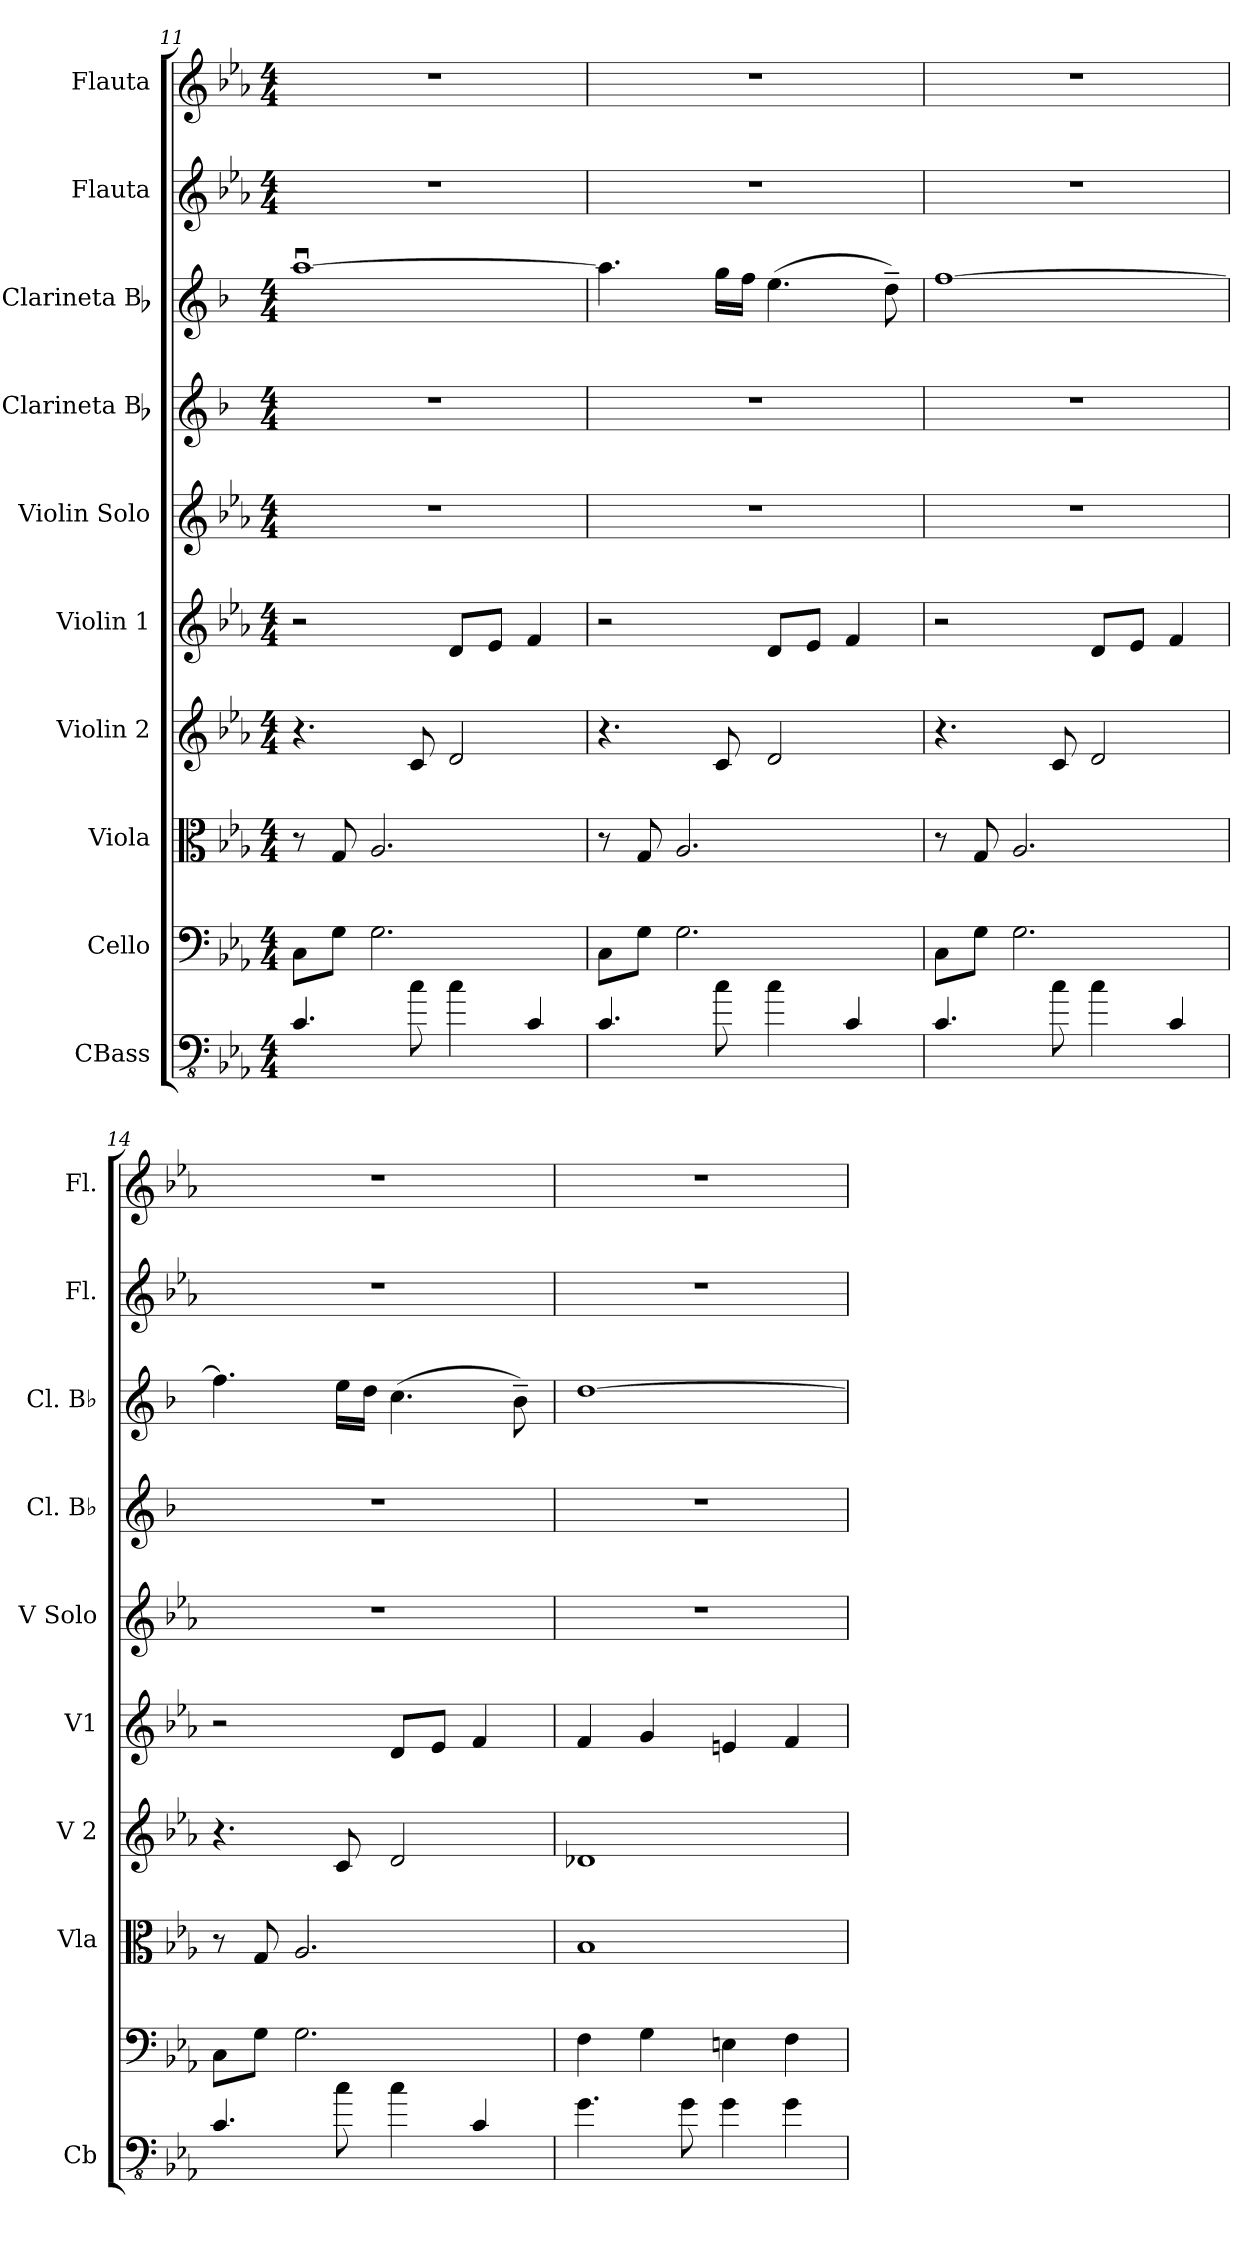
**kern	**kern	**kern	**kern	**kern	**kern	**kern	**kern	**kern	**kern
*part10	*part9	*part8	*part7	*part6	*part5	*part4	*part3	*part2	*part1
*staff10	*staff9	*staff8	*staff7	*staff6	*staff5	*staff4	*staff3	*staff2	*staff1
*I"CBass	*I"Cello	*I"Viola	*I"Violin 2	*I"Violin 1	*I"Violin Solo	*I"Clarineta Bb	*I"Clarineta Bb	*I"Flauta	*I"Flauta
*I'Cb	*	*I'Vla	*I'V 2	*I'V1	*I'V Solo	*I'Cl. Bb	*I'Cl. Bb	*I'Fl.	*I'Fl.
*clefFv4	*clefF4	*clefC3	*clefG2	*clefG2	*clefG2	*clefG2	*clefG2	*clefG2	*clefG2
*ITrd7c12	*	*	*	*	*	*ITrd1c2	*ITrd1c2	*	*
*k[b-e-a-]	*k[b-e-a-]	*k[b-e-a-]	*k[b-e-a-]	*k[b-e-a-]	*k[b-e-a-]	*k[b-e-a-]	*k[b-e-a-]	*k[b-e-a-]	*k[b-e-a-]
*M4/4	*M4/4	*M4/4	*M4/4	*M4/4	*M4/4	*M4/4	*M4/4	*M4/4	*M4/4
=11	=11	=11	=11	=11	=11	=11	=11	=11	=11
4.CC/	8C\L	8r	4.r	2r	1r	1r	[1ggu	1r	1r
.	8G\J	8G/	.	.	.	.	.	.	.
.	2.G\	2.A-/	.	.	.	.	.	.	.
8C\	.	.	8c/	.	.	.	.	.	.
4C\	.	.	2d/	8d/L	.	.	.	.	.
.	.	.	.	8e-/J	.	.	.	.	.
4CC/	.	.	.	4f/	.	.	.	.	.
!!LO:PB:g=z
=12	=12	=12	=12	=12	=12	=12	=12	=12	=12
4.CC/	8C\L	8r	4.r	2r	1r	1r	4.gg\]	1r	1r
.	8G\J	8G/	.	.	.	.	.	.	.
.	2.G\	2.A-/	.	.	.	.	.	.	.
8C\	.	.	8c/	.	.	.	16ff\LL	.	.
.	.	.	.	.	.	.	16ee-\JJ	.	.
4C\	.	.	2d/	8d/L	.	.	(4.dd\	.	.
.	.	.	.	8e-/J	.	.	.	.	.
4CC/	.	.	.	4f/	.	.	.	.	.
.	.	.	.	.	.	.	8cc~\)	.	.
=13	=13	=13	=13	=13	=13	=13	=13	=13	=13
4.CC/	8C\L	8r	4.r	2r	1r	1r	[1ee-	1r	1r
.	8G\J	8G/	.	.	.	.	.	.	.
.	2.G\	2.A-/	.	.	.	.	.	.	.
8C\	.	.	8c/	.	.	.	.	.	.
4C\	.	.	2d/	8d/L	.	.	.	.	.
.	.	.	.	8e-/J	.	.	.	.	.
4CC/	.	.	.	4f/	.	.	.	.	.
=14	=14	=14	=14	=14	=14	=14	=14	=14	=14
4.CC/	8C\L	8r	4.r	2r	1r	1r	4.ee-\]	1r	1r
.	8G\J	8G/	.	.	.	.	.	.	.
.	2.G\	2.A-/	.	.	.	.	.	.	.
8C\	.	.	8c/	.	.	.	16dd\LL	.	.
.	.	.	.	.	.	.	16cc\JJ	.	.
4C\	.	.	2d/	8d/L	.	.	(4.b-\	.	.
.	.	.	.	8e-/J	.	.	.	.	.
4CC/	.	.	.	4f/	.	.	.	.	.
.	.	.	.	.	.	.	8a-~\)	.	.
=15	=15	=15	=15	=15	=15	=15	=15	=15	=15
4.GG\	4F\	1B-	1d-X	4f/	1r	1r	[1cc	1r	1r
.	4G\	.	.	4g/	.	.	.	.	.
8GG\	.	.	.	.	.	.	.	.	.
4GG\	4En\	.	.	4en/	.	.	.	.	.
4GG\	4F\	.	.	4f/	.	.	.	.	.
=	=	=	=	=	=	=	=	=	=
*-	*-	*-	*-	*-	*-	*-	*-	*-	*-
